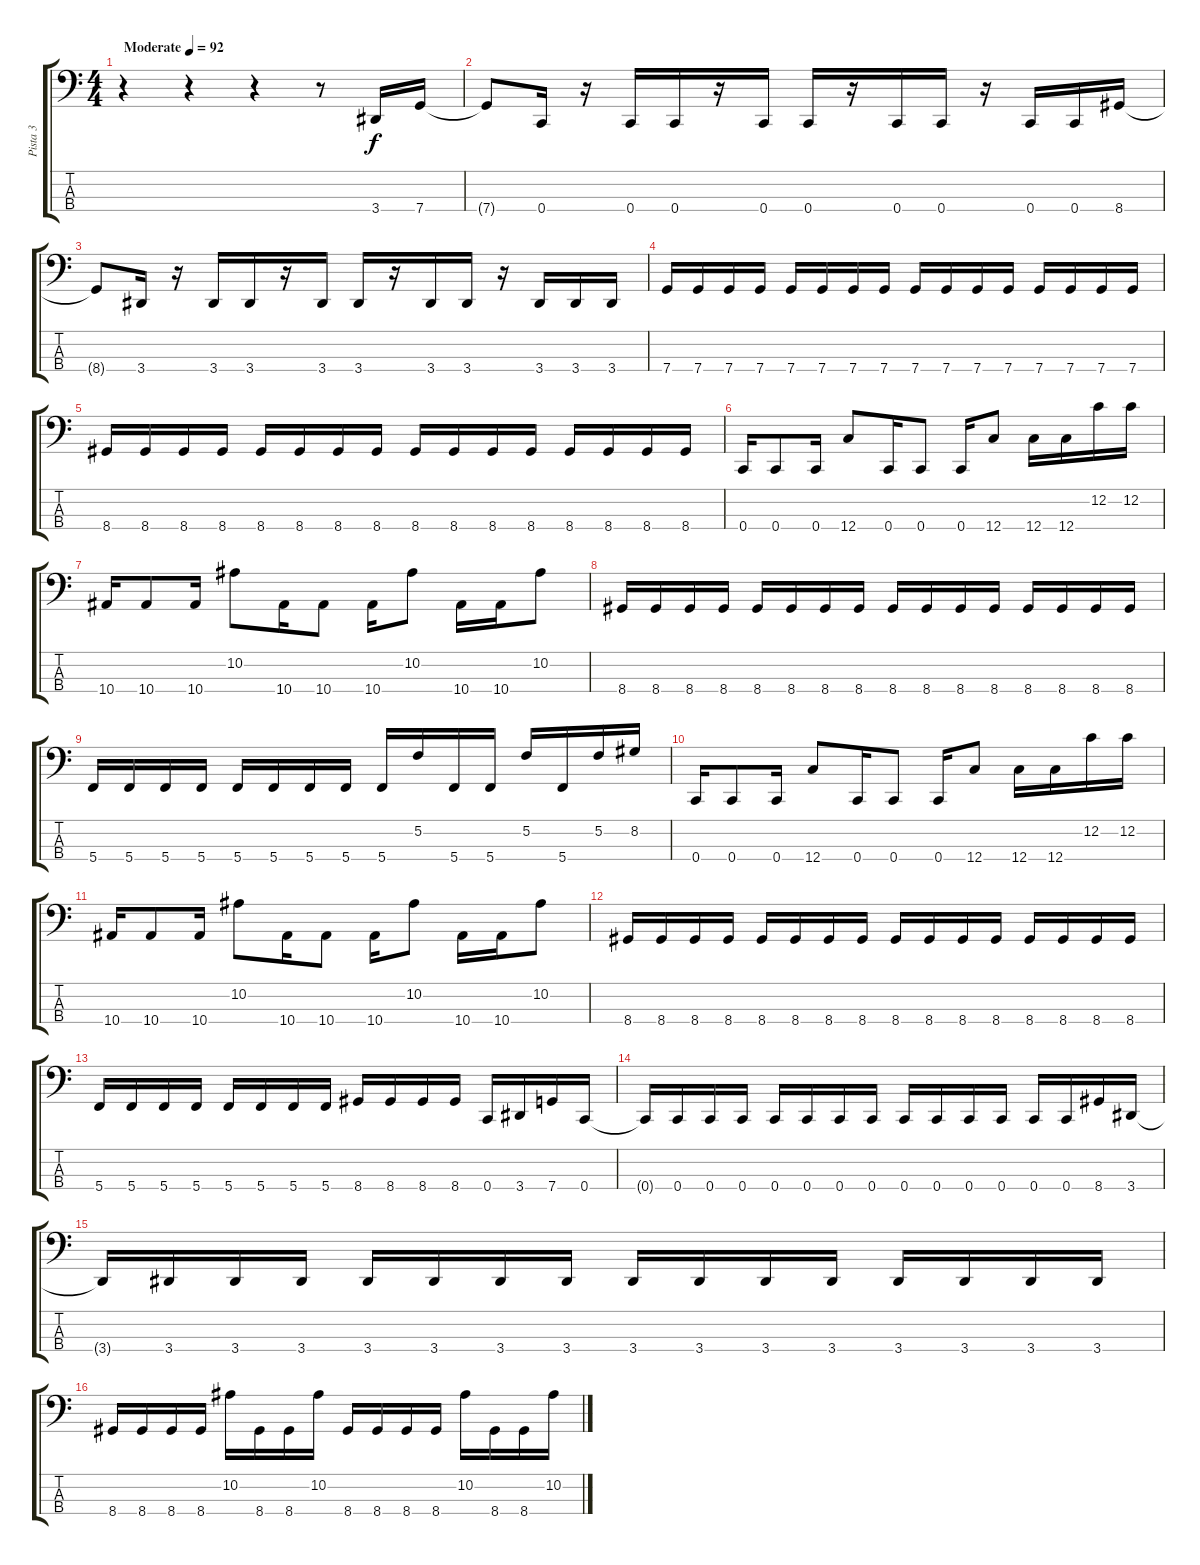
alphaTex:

\track ("Pista 3" "Pista 3") {instrument electricbassfinger}
\staff {score tabs}
\tuning (F2 C2 G1 C1) {hide}
\ts (4 4)
\tempo (92 "Moderate")
\clef f4
\ks c
r.4{dy f instrument electricbassfinger} r.4 r.4 r.8 3.4.16 7.4.16 |
7.4{t}.8 0.4.16 r.16 0.4.16 0.4.16 r.16 0.4.16 0.4.16 r.16 0.4.16 0.4.16 r.16 0.4.16 0.4.16 8.4.16 |
8.4{t}.8 3.4.16 r.16 3.4.16 3.4.16 r.16 3.4.16 3.4.16 r.16 3.4.16 3.4.16 r.16 3.4.16 3.4.16 3.4.16 |
7.4.16 7.4.16 7.4.16 7.4.16 7.4.16 7.4.16 7.4.16 7.4.16 7.4.16 7.4.16 7.4.16 7.4.16 7.4.16 7.4.16 7.4.16 7.4.16 |
8.4.16 8.4.16 8.4.16 8.4.16 8.4.16 8.4.16 8.4.16 8.4.16 8.4.16 8.4.16 8.4.16 8.4.16 8.4.16 8.4.16 8.4.16 8.4.16 |
0.4.16 0.4.8 0.4.16 12.4.8 0.4.16 0.4.8 0.4.16 12.4.8 12.4.16 12.4.16 12.2.16 12.2.16 |
10.4.16 10.4.8 10.4.16 10.2.8 10.4.16 10.4.8 10.4.16 10.2.8 10.4.16 10.4.16 10.2.8 |
8.4.16 8.4.16 8.4.16 8.4.16 8.4.16 8.4.16 8.4.16 8.4.16 8.4.16 8.4.16 8.4.16 8.4.16 8.4.16 8.4.16 8.4.16 8.4.16 |
5.4.16 5.4.16 5.4.16 5.4.16 5.4.16 5.4.16 5.4.16 5.4.16 5.4.16 5.2.16 5.4.16 5.4.16 5.2.16 5.4.16 5.2.16 8.2.16 |
0.4.16 0.4.8 0.4.16 12.4.8 0.4.16 0.4.8 0.4.16 12.4.8 12.4.16 12.4.16 12.2.16 12.2.16 |
10.4.16 10.4.8 10.4.16 10.2.8 10.4.16 10.4.8 10.4.16 10.2.8 10.4.16 10.4.16 10.2.8 |
8.4.16 8.4.16 8.4.16 8.4.16 8.4.16 8.4.16 8.4.16 8.4.16 8.4.16 8.4.16 8.4.16 8.4.16 8.4.16 8.4.16 8.4.16 8.4.16 |
5.4.16 5.4.16 5.4.16 5.4.16 5.4.16 5.4.16 5.4.16 5.4.16 8.4.16 8.4.16 8.4.16 8.4.16 0.4.16 3.4.16 7.4.16 0.4.16 |
0.4{t}.16 0.4.16 0.4.16 0.4.16 0.4.16 0.4.16 0.4.16 0.4.16 0.4.16 0.4.16 0.4.16 0.4.16 0.4.16 0.4.16 8.4.16 3.4.16 |
3.4{t}.16 3.4.16 3.4.16 3.4.16 3.4.16 3.4.16 3.4.16 3.4.16 3.4.16 3.4.16 3.4.16 3.4.16 3.4.16 3.4.16 3.4.16 3.4.16 |
8.4.16 8.4.16 8.4.16 8.4.16 10.2.16 8.4.16 8.4.16 10.2.16 8.4.16 8.4.16 8.4.16 8.4.16 10.2.16 8.4.16 8.4.16 10.2.16
